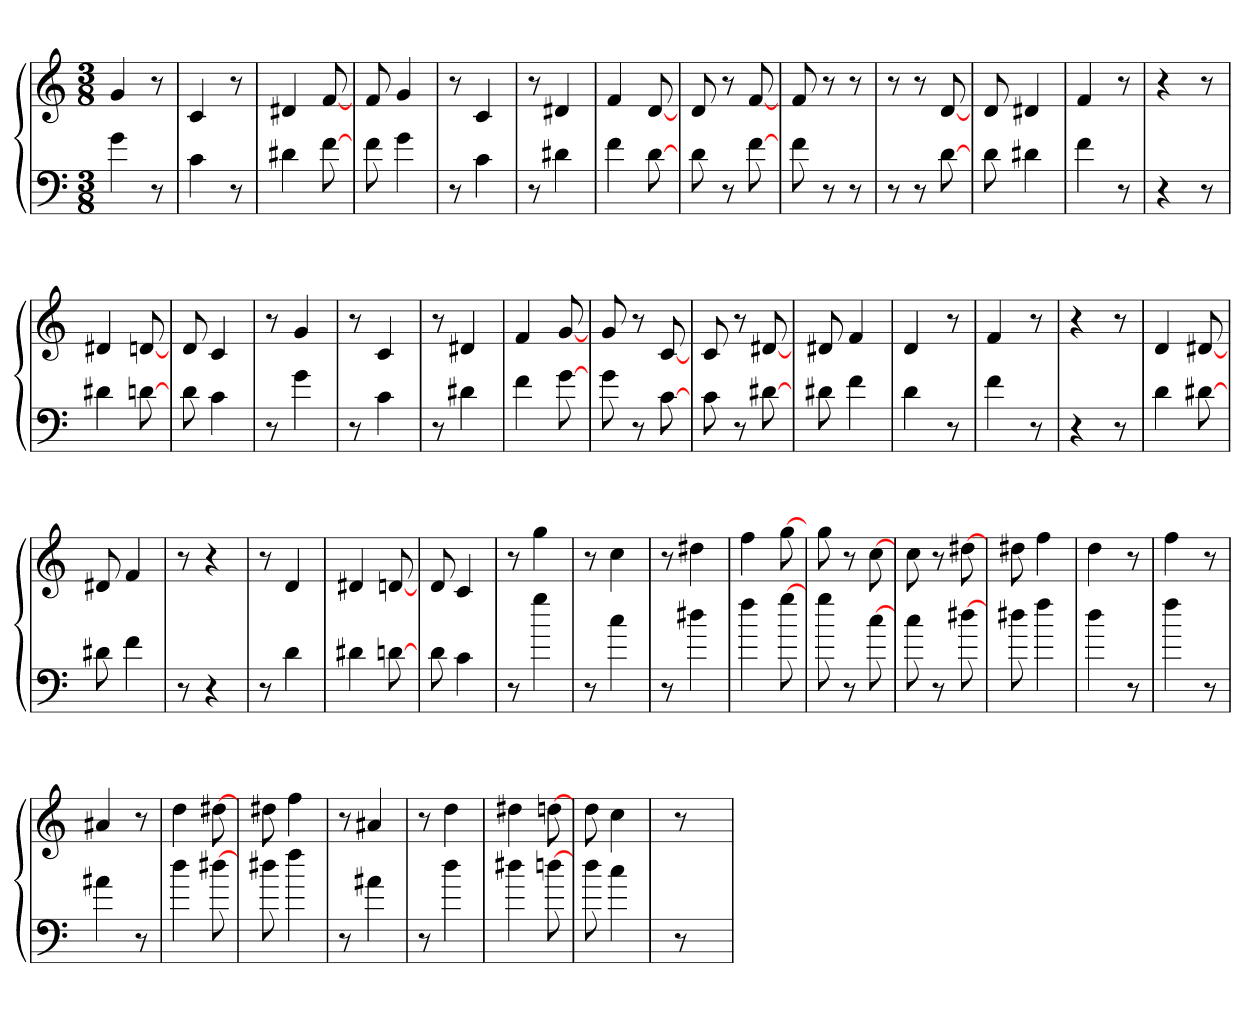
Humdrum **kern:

**kern	**kern
*part2	*part1
*staff2	*staff1
*clefF4	*clefG2
*M3/8	*M3/8
=	=
4g	4g
8r	8r
=	=
4c	4c
8r	8r
=	=
4d#	4d#
[8f	[8f
=	=
8f	8f
4g	4g
=	=
8r	8r
4c	4c
=	=
8r	8r
4d#	4d#
=	=
4f	4f
[8d	[8d
=	=
8d	8d
8r	8r
[8f	[8f
=	=
8f	8f
8r	8r
8r	8r
=	=
8r	8r
8r	8r
[8d	[8d
=	=
8d	8d
4d#	4d#
=	=
4f	4f
8r	8r
=	=
4r	4r
8r	8r
=	=
4d#	4d#
[8d	[8d
=	=
8d	8d
4c	4c
=	=
8r	8r
4g	4g
=	=
8r	8r
4c	4c
=	=
8r	8r
4d#	4d#
=	=
4f	4f
[8g	[8g
=	=
8g	8g
8r	8r
[8c	[8c
=	=
8c	8c
8r	8r
[8d#	[8d#
=	=
8d#	8d#
4f	4f
=	=
4d	4d
8r	8r
=	=
4f	4f
8r	8r
=	=
4r	4r
8r	8r
=	=
4d	4d
[8d#	[8d#
=	=
8d#	8d#
4f	4f
=	=
8r	8r
4r	4r
=	=
8r	8r
4d	4d
=	=
4d#	4d#
[8d	[8d
=	=
8d	8d
4c	4c
=	=
8r	8r
4gg	4gg
=	=
8r	8r
4cc	4cc
=	=
8r	8r
4dd#	4dd#
=	=
4ff	4ff
[8gg	[8gg
=	=
8gg	8gg
8r	8r
[8cc	[8cc
=	=
8cc	8cc
8r	8r
[8dd#	[8dd#
=	=
8dd#	8dd#
4ff	4ff
=	=
4dd	4dd
8r	8r
=	=
4ff	4ff
8r	8r
=	=
4a#	4a#
8r	8r
=	=
4dd	4dd
[8dd#	[8dd#
=	=
8dd#	8dd#
4ff	4ff
=	=
8r	8r
4a#	4a#
=	=
8r	8r
4dd	4dd
=	=
4dd#	4dd#
[8dd	[8dd
=	=
8dd	8dd
4cc	4cc
=	=
8r	8r
=	=
*-	*-
